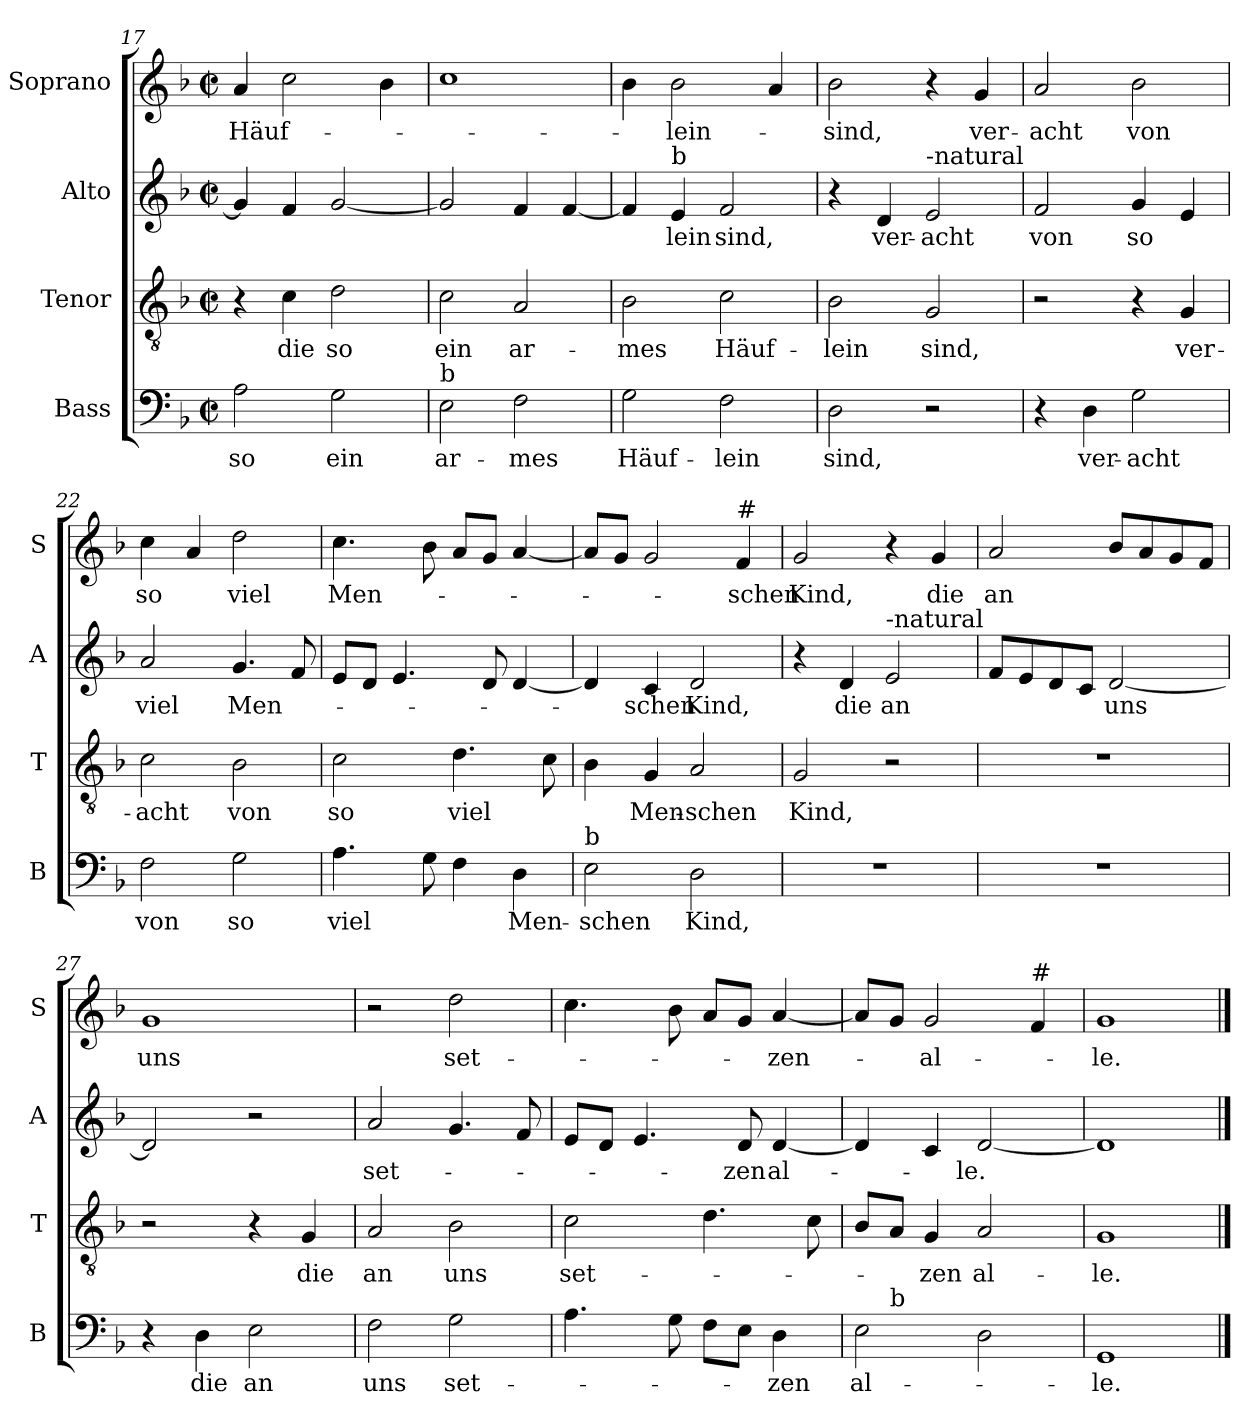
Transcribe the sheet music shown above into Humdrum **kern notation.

**kern	**text	**kern	**text	**kern	**text	**kern	**text
*part4	*part4	*part3	*part3	*part2	*part2	*part1	*part1
*staff4	*staff4	*staff3	*staff3	*staff2	*staff2	*staff1	*staff1
*I"Bass	*	*I"Tenor	*	*I"Alto	*	*I"Soprano	*
*I'B	*	*I'T	*	*I'A	*	*I'S	*
*clefF4	*	*clefGv2	*	*clefG2	*	*clefG2	*
*k[b-]	*	*k[b-]	*	*k[b-]	*	*k[b-]	*
*F:	*	*F:	*	*F:	*	*F:	*
*M2/2	*	*M2/2	*	*M2/2	*	*M2/2	*
*met(c|)	*	*met(c|)	*	*met(c|)	*	*met(c|)	*
=17	=17	=17	=17	=17	=17	=17	=17
!	!LO:LY:b	!	!	!	!	!	!LO:LY:b
2A\	so	4r	.	4g/]	.	4a/	Häuf-
!	!	!	!LO:LY:b	!	!	!	!
.	.	4c\	die	4f/	.	2cc\	.
!	!LO:LY:b	!	!LO:LY:b	!	!	!	!
2G\	ein	2d\	so	[2g/	.	.	.
.	.	.	.	.	.	4b-\	.
=18	=18	=18	=18	=18	=18	=18	=18
!LO:TX:a:t=b	!	!	!	!	!	!	!
!	!LO:LY:b	!	!LO:LY:b	!	!	!	!
2E\	ar-	2c\	ein	2g/]	.	1cc	.
!	!LO:LY:b	!	!LO:LY:b	!	!	!	!
2F\	-mes	2A/	ar-	4f/	.	.	.
.	.	.	.	[4f/	.	.	.
!!LO:LB:g=z
=19	=19	=19	=19	=19	=19	=19	=19
!	!LO:LY:b	!	!LO:LY:b	!	!	!	!
2G\	Häuf-	2B-\	-mes	4f/]	.	4b-\	.
!	!	!	!	!LO:TX:a:t=b	!	!	!
!	!	!	!	!	!LO:LY:b	!	!LO:LY:b
.	.	.	.	4e/	-lein	2b-\	-lein-
!	!LO:LY:b	!	!LO:LY:b	!	!LO:LY:b	!	!
2F\	-lein	2c\	Häuf-	2f/	sind,	.	.
.	.	.	.	.	.	4a/	.
=20	=20	=20	=20	=20	=20	=20	=20
!	!LO:LY:b	!	!LO:LY:b	!	!	!	!LO:LY:b
2D\	sind,	2B-\	-lein	4r	.	2b-\	-sind,
!	!	!	!	!	!LO:LY:b	!	!
.	.	.	.	4d/	ver-	.	.
!	!	!	!	!LO:TX:a:t=-natural	!	!	!
!	!	!	!LO:LY:b	!	!LO:LY:b	!	!
2r	.	2G/	sind,	2e/	-acht	4r	.
!	!	!	!	!	!	!	!LO:LY:b
.	.	.	.	.	.	4g/	ver-
=21	=21	=21	=21	=21	=21	=21	=21
!	!	!	!	!	!LO:LY:b	!	!LO:LY:b
4r	.	2r	.	2f/	von	2a/	-acht
!	!LO:LY:b	!	!	!	!	!	!
4D\	ver-	.	.	.	.	.	.
!	!LO:LY:b	!	!	!	!LO:LY:b	!	!LO:LY:b
2G\	-acht	4r	.	4g/	so	2b-\	von
!	!	!	!LO:LY:b	!	!	!	!
.	.	4G/	ver-	4e/	.	.	.
=22	=22	=22	=22	=22	=22	=22	=22
!	!LO:LY:b	!	!LO:LY:b	!	!LO:LY:b	!	!LO:LY:b
2F\	von	2c\	-acht	2a/	viel	4cc\	so
.	.	.	.	.	.	4a/	.
!	!LO:LY:b	!	!LO:LY:b	!	!LO:LY:b	!	!LO:LY:b
2G\	so	2B-\	von	4.g/	Men-	2dd\	viel
.	.	.	.	8f/	.	.	.
=23	=23	=23	=23	=23	=23	=23	=23
!	!LO:LY:b	!	!LO:LY:b	!	!	!	!LO:LY:b
4.A\	viel	2c\	so	8e/L	.	4.cc\	Men-
.	.	.	.	8d/J	.	.	.
.	.	.	.	4.e/	.	.	.
8G\	.	.	.	.	.	8b-\	.
!	!	!	!LO:LY:b	!	!	!	!
4F\	.	4.d\	viel	.	.	8a/L	.
.	.	.	.	8d/	.	8g/J	.
!	!LO:LY:b	!	!	!	!	!	!
4D\	Men-	.	.	[4d/	.	[4a/	.
.	.	8c\	.	.	.	.	.
=24	=24	=24	=24	=24	=24	=24	=24
!LO:TX:a:t=b	!	!	!	!	!	!	!
!	!LO:LY:b	!	!	!	!	!	!
2E\	-schen	4B-\	.	4d/]	.	8a/L]	.
.	.	.	.	.	.	8g/J	.
!	!	!	!LO:LY:b	!	!LO:LY:b	!	!
.	.	4G/	Men-	4c/	-schen	2g/	.
!	!LO:LY:b	!	!LO:LY:b	!	!LO:LY:b	!	!
2D\	Kind,	2A/	-schen	2d/	Kind,	.	.
!	!	!	!	!	!	!LO:TX:a:t=#	!
!	!	!	!	!	!	!	!LO:LY:b
.	.	.	.	.	.	4f/	-schen
!!LO:LB:g=z
=25	=25	=25	=25	=25	=25	=25	=25
!	!	!	!LO:LY:b	!	!	!	!LO:LY:b
1r	.	2G/	Kind,	4r	.	2g/	Kind,
!	!	!	!	!	!LO:LY:b	!	!
.	.	.	.	4d/	die	.	.
!	!	!	!	!LO:TX:a:t=-natural	!	!	!
!	!	!	!	!	!LO:LY:b	!	!
.	.	2r	.	2e/	an	4r	.
!	!	!	!	!	!	!	!LO:LY:b
.	.	.	.	.	.	4g/	die
=26	=26	=26	=26	=26	=26	=26	=26
!	!	!	!	!	!	!	!LO:LY:b
1r	.	1r	.	8f/L	.	2a/	an
.	.	.	.	8e/	.	.	.
.	.	.	.	8d/	.	.	.
.	.	.	.	8c/J	.	.	.
!	!	!	!	!	!LO:LY:b	!	!
.	.	.	.	[2d/	uns	8b-/L	.
.	.	.	.	.	.	8a/	.
.	.	.	.	.	.	8g/	.
.	.	.	.	.	.	8f/J	.
=27	=27	=27	=27	=27	=27	=27	=27
!	!	!	!	!	!	!	!LO:LY:b
4r	.	2r	.	2d/]	.	1g	uns
!	!LO:LY:b	!	!	!	!	!	!
4D\	die	.	.	.	.	.	.
!	!LO:LY:b	!	!	!	!	!	!
2E\	an	4r	.	2r	.	.	.
!	!	!	!LO:LY:b	!	!	!	!
.	.	4G/	die	.	.	.	.
=28	=28	=28	=28	=28	=28	=28	=28
!	!LO:LY:b	!	!LO:LY:b	!	!LO:LY:b	!	!
2F\	uns	2A/	an	2a/	set-	2r	.
!	!LO:LY:b	!	!LO:LY:b	!	!	!	!LO:LY:b
2G\	set-	2B-\	uns	4.g/	.	2dd\	set-
.	.	.	.	8f/	.	.	.
=29	=29	=29	=29	=29	=29	=29	=29
!	!	!	!LO:LY:b	!	!	!	!
4.A\	.	2c\	set-	8e/L	.	4.cc\	.
.	.	.	.	8d/J	.	.	.
.	.	.	.	4.e/	.	.	.
8G\	.	.	.	.	.	8b-\	.
8F\L	.	4.d\	.	.	.	8a/L	.
!	!	!	!	!	!LO:LY:b	!	!
8E\J	.	.	.	8d/	-zen	8g/J	.
!	!LO:LY:b	!	!	!	!LO:LY:b	!	!LO:LY:b
4D\	-zen	.	.	[4d/	al-	[4a/	-zen-
.	.	8c\	.	.	.	.	.
=30	=30	=30	=30	=30	=30	=30	=30
!	!LO:LY:b	!	!	!	!	!	!
*^	*	*	*	*	*	*	*
2E\	8ryy	al-	8B-/L	.	4d/]	.	8a/L]	.
!	!LO:TX:a:t=b	!	!	!	!	!	!	!
.	2..ryy	.	8A/J	.	.	.	8g/J	.
!	!	!	!	!LO:LY:b	!	!	!	!LO:LY:b
.	.	.	4G/	-zen	4c/	.	2g/	-al-
!	!	!	!	!LO:LY:b	!	!LO:LY:b	!	!
2D\	.	.	2A/	al-	[2d/	-le.	.	.
!	!	!	!	!	!	!	!LO:TX:a:t=#	!
.	.	.	.	.	.	.	4f/	.
=31	=31	=31	=31	=31	=31	=31	=31	=31
!	!	!LO:LY:b	!	!LO:LY:b	!	!	!	!LO:LY:b
*v	*v	*	*	*	*	*	*	*
1GG	-le.	1G	-le.	1d]	.	1g	-le.
==	==	==	==	==	==	==	==
*-	*-	*-	*-	*-	*-	*-	*-
